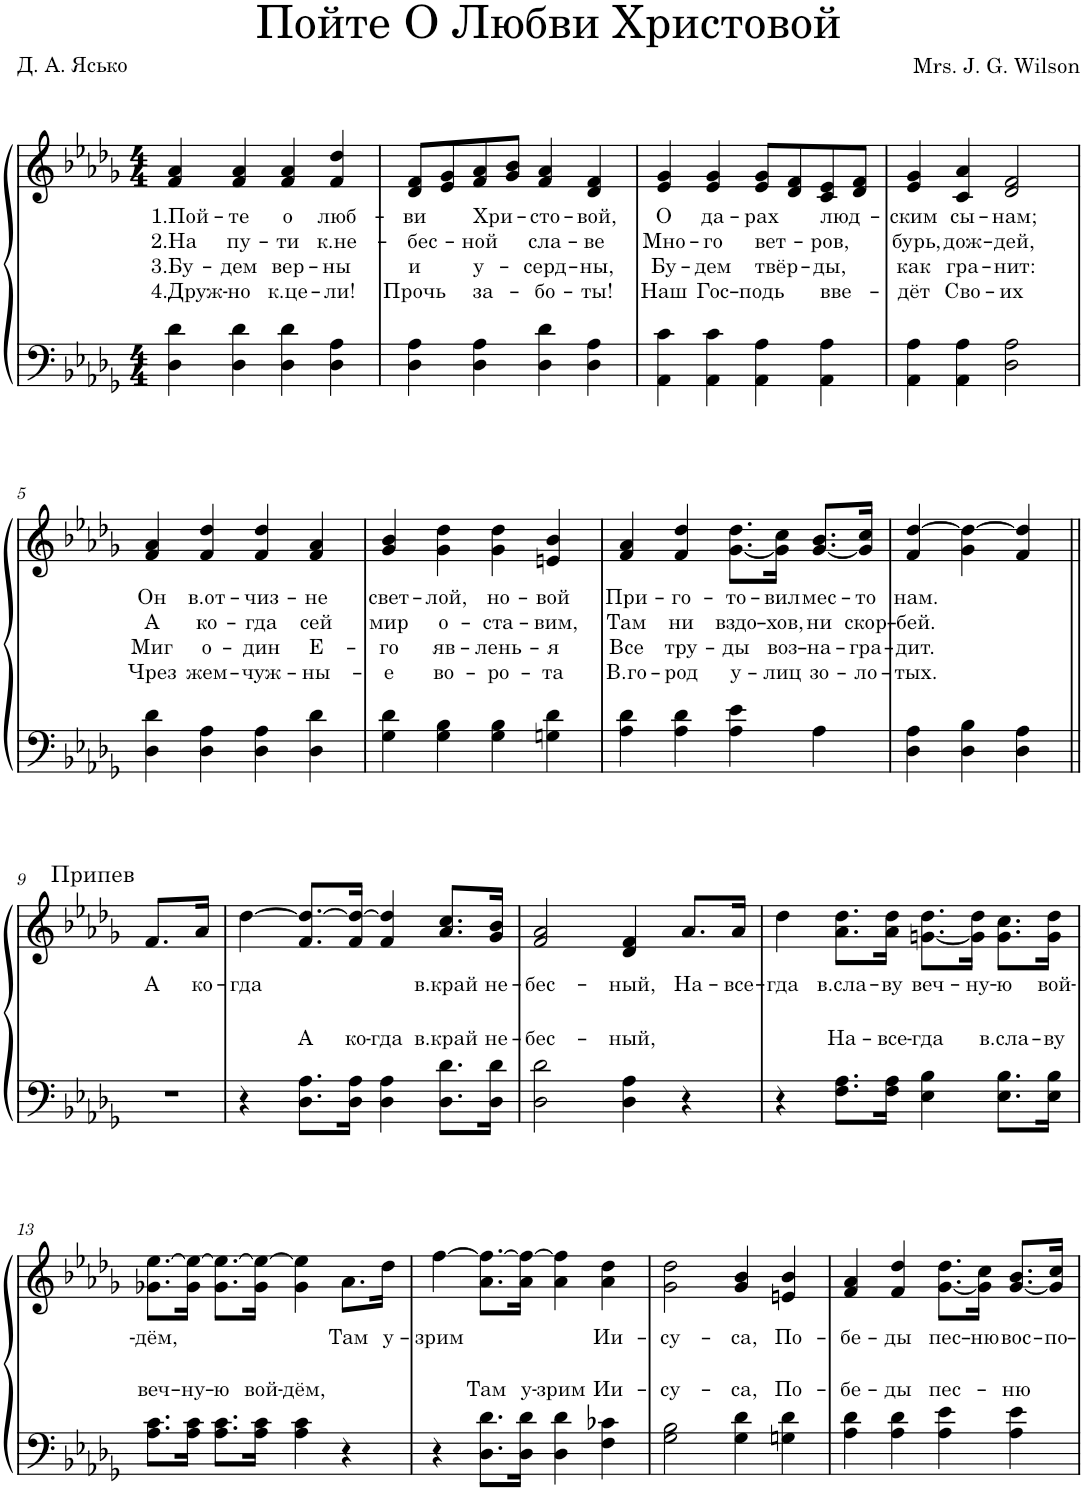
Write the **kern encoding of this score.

**kern	**text	**kern	**text	**text	**text	**text
*part1	*part1	*part1	*part1	*part1	*part1	*part1
*staff2	*staff2	*staff1	*staff1	*staff1	*staff1	*staff1
*I"Piano	*	*	*	*	*	*
*I'Pno.	*	*	*	*	*	*
*clefF4	*	*clefG2	*	*	*	*
*k[b-e-a-d-g-]	*	*k[b-e-a-d-g-]	*	*	*	*
*M4/4	*	*M4/4	*	*	*	*
=1	=1	=1	=1	=1	=1	=1
!	!	!	!LO:LY:b	!LO:LY:b	!LO:LY:b	!LO:LY:b
4D-\ 4d-\	.	4f/ 4a-/	1.Пой-	2.На	3.Бу-	4.Друж-
!	!	!	!LO:LY:b	!LO:LY:b	!LO:LY:b	!LO:LY:b
4D-\ 4d-\	.	4f/ 4a-/	-те	пу-	-дем	-но
!	!	!	!LO:LY:b	!LO:LY:b	!LO:LY:b	!LO:LY:b
4D-\ 4d-\	.	4f/ 4a-/	о	-ти	вер-	к.це-
!	!	!	!LO:LY:b	!LO:LY:b	!LO:LY:b	!LO:LY:b
4D-\ 4A-\	.	4f/ 4dd-/	люб-	к.не-	-ны	-ли!
=2	=2	=2	=2	=2	=2	=2
!	!	!	!LO:LY:b	!LO:LY:b	!LO:LY:b	!LO:LY:b
4D-\ 4A-\	.	8d-/ 8f/L	-ви	-бес-	и	Прочь
.	.	8e-/ 8g-/	.	.	.	.
!	!	!	!LO:LY:b	!LO:LY:b	!LO:LY:b	!LO:LY:b
4D-\ 4A-\	.	8f/ 8a-/	Хри-	-ной	у-	за-
.	.	8g-/ 8b-/J	.	.	.	.
!	!	!	!LO:LY:b	!LO:LY:b	!LO:LY:b	!LO:LY:b
4D-\ 4d-\	.	4f/ 4a-/	-сто-	сла-	-серд-	-бо-
!	!	!	!LO:LY:b	!LO:LY:b	!LO:LY:b	!LO:LY:b
4D-\ 4A-\	.	4d-/ 4f/	-вой,	-ве	-ны,	-ты!
=3	=3	=3	=3	=3	=3	=3
!	!	!	!LO:LY:b	!LO:LY:b	!LO:LY:b	!LO:LY:b
4AA-\ 4c\	.	4e-/ 4g-/	О	Мно-	Бу-	Наш
!	!	!	!LO:LY:b	!LO:LY:b	!LO:LY:b	!LO:LY:b
4AA-\ 4c\	.	4e-/ 4g-/	да-	-го	-дем	Гос-
!	!	!	!LO:LY:b	!LO:LY:b	!LO:LY:b	!LO:LY:b
4AA-\ 4A-\	.	8e-/ 8g-/L	-рах	вет-	твёр-	-подь
.	.	8d-/ 8f/	.	.	.	.
!	!	!	!LO:LY:b	!LO:LY:b	!LO:LY:b	!LO:LY:b
4AA-\ 4A-\	.	8c/ 8e-/	люд-	-ров,	-ды,	вве-
.	.	8d-/ 8f/J	.	.	.	.
=4	=4	=4	=4	=4	=4	=4
!	!	!	!LO:LY:b	!LO:LY:b	!LO:LY:b	!LO:LY:b
4AA-\ 4A-\	.	4e-/ 4g-/	-ским	бурь,	как	-дёт
!	!	!	!LO:LY:b	!LO:LY:b	!LO:LY:b	!LO:LY:b
4AA-\ 4A-\	.	4c/ 4a-/	сы-	дож-	гра-	Сво-
!	!	!	!LO:LY:b	!LO:LY:b	!LO:LY:b	!LO:LY:b
2D-\ 2A-\	.	2d-/ 2f/	-нам;	-дей,	-нит:	-их
!!LO:LB:g=z
=5	=5	=5	=5	=5	=5	=5
!	!	!	!LO:LY:b	!LO:LY:b	!LO:LY:b	!LO:LY:b
4D-\ 4d-\	.	4f/ 4a-/	Он	А	Миг	Чрез
!	!	!	!LO:LY:b	!LO:LY:b	!LO:LY:b	!LO:LY:b
4D-\ 4A-\	.	4f/ 4dd-/	в.от-	ко-	о-	жем-
!	!	!	!LO:LY:b	!LO:LY:b	!LO:LY:b	!LO:LY:b
4D-\ 4A-\	.	4f/ 4dd-/	-чиз-	-гда	-дин	-чуж-
!	!	!	!LO:LY:b	!LO:LY:b	!LO:LY:b	!LO:LY:b
4D-\ 4d-\	.	4f/ 4a-/	-не	сей	Е-	-ны-
=6	=6	=6	=6	=6	=6	=6
!	!	!	!LO:LY:b	!LO:LY:b	!LO:LY:b	!LO:LY:b
4G-\ 4d-\	.	4g-/ 4b-/	свет-	мир	-го	-е
!	!	!	!LO:LY:b	!LO:LY:b	!LO:LY:b	!LO:LY:b
4G-\ 4B-\	.	4g-\ 4dd-\	-лой,	о-	яв-	во-
!	!	!	!LO:LY:b	!LO:LY:b	!LO:LY:b	!LO:LY:b
4G-\ 4B-\	.	4g-\ 4dd-\	но-	-ста-	-лень-	-ро-
!	!	!	!LO:LY:b	!LO:LY:b	!LO:LY:b	!LO:LY:b
4Gn\ 4d-\	.	4en/ 4b-/	-вой	-вим,	-я	-та
=7	=7	=7	=7	=7	=7	=7
!	!	!	!LO:LY:b	!LO:LY:b	!LO:LY:b	!LO:LY:b
4A-\ 4d-\	.	4f/ 4a-/	При-	Там	Все	В.го-
!	!	!	!LO:LY:b	!LO:LY:b	!LO:LY:b	!LO:LY:b
4A-\ 4d-\	.	4f/ 4dd-/	-го-	ни	тру-	-род
!	!	!	!LO:LY:b	!LO:LY:b	!LO:LY:b	!LO:LY:b
4A-\ 4e-\	.	[8.g-\ 8.dd-\L	-то-	вздо-	-ды	у-
!	!	!	!LO:LY:b	!LO:LY:b	!LO:LY:b	!LO:LY:b
.	.	16g-\] 16cc\Jk	-вил	-хов,	воз-	-лиц
!	!	!	!LO:LY:b	!LO:LY:b	!LO:LY:b	!LO:LY:b
4A-\	.	[8.g-/ 8.b-/L	мес-	ни	-на-	зо-
!	!	!	!LO:LY:b	!LO:LY:b	!LO:LY:b	!LO:LY:b
.	.	16g-/] 16cc/Jk	-то	скор-	-гра-	-ло-
=8	=8	=8	=8	=8	=8	=8
!	!	!	!LO:LY:b	!LO:LY:b	!LO:LY:b	!LO:LY:b
4D-\ 4A-\	.	4f/ [4dd-/	нам.	-бей.	-дит.	-тых.
4D-\ 4B-\	.	4g-\ 4dd-\_	.	.	.	.
4D-\ 4A-\	.	4f/ 4dd-/]	.	.	.	.
!!LO:LB:g=z
=9||	=9||	=9||	=9||	=9||	=9||	=9||
!	!	!LO:TX:a:t=Припев	!	!	!	!
!	!	!	!LO:LY:b	!	!	!
1r	.	8.f/L	А	.	.	.
!	!	!	!LO:LY:b	!	!	!
.	.	16a-/Jk	ко-	.	.	.
.	.	2.ryy	.	.	.	.
=10	=10	=10	=10	=10	=10	=10
!	!	!	!LO:LY:b	!	!	!
4r	.	[4dd-\	-гда	.	.	.
!	!LO:LY:a	!	!	!	!	!
8.D-\ 8.A-\L	А	8.f/ 8.dd-/_L	.	.	.	.
!	!LO:LY:a	!	!	!	!	!
16D-\ 16A-\Jk	ко-	16f/ 16dd-/_Jk	.	.	.	.
!	!LO:LY:a	!	!	!	!	!
4D-\ 4A-\	-гда	4f/ 4dd-/]	.	.	.	.
!	!LO:LY:a	!	!LO:LY:b	!	!	!
8.D-\ 8.d-\L	в.край	8.a-/ 8.cc/L	в.край	.	.	.
!	!LO:LY:a	!	!LO:LY:b	!	!	!
16D-\ 16d-\Jk	не-	16g-/ 16b-/Jk	не-	.	.	.
=11	=11	=11	=11	=11	=11	=11
!	!LO:LY:a	!	!LO:LY:b	!	!	!
2D-\ 2d-\	-бес-	2f/ 2a-/	-бес-	.	.	.
!	!LO:LY:a	!	!LO:LY:b	!	!	!
4D-\ 4A-\	-ный,	4d-/ 4f/	-ный,	.	.	.
!	!	!	!LO:LY:b	!	!	!
4r	.	8.a-/L	На-	.	.	.
!	!	!	!LO:LY:b	!	!	!
.	.	16a-/Jk	-все-	.	.	.
=12	=12	=12	=12	=12	=12	=12
!	!	!	!LO:LY:b	!	!	!
4r	.	4dd-\	-гда	.	.	.
!	!LO:LY:a	!	!LO:LY:b	!	!	!
8.F\ 8.A-\L	На-	8.a-\ 8.dd-\L	в.сла-	.	.	.
!	!LO:LY:a	!	!LO:LY:b	!	!	!
16F\ 16A-\Jk	-все-	16a-\ 16dd-\Jk	-ву	.	.	.
!	!LO:LY:a	!	!LO:LY:b	!	!	!
4E-\ 4B-\	-гда	[8.gn\ 8.dd-\L	веч-	.	.	.
!	!	!	!LO:LY:b	!	!	!
.	.	16g\] 16dd-\Jk	-ну-	.	.	.
!	!LO:LY:a	!	!LO:LY:b	!	!	!
8.E-\ 8.B-\L	в.сла-	8.g\ 8.cc\L	-ю	.	.	.
!	!LO:LY:a	!	!LO:LY:b	!	!	!
16E-\ 16B-\Jk	-ву	16g\ 16dd-\Jk	вой-	.	.	.
!!LO:LB:g=z
=13	=13	=13	=13	=13	=13	=13
!	!LO:LY:a	!	!LO:LY:b	!	!	!
8.A-\ 8.c\L	веч-	8.g-X\ [8.ee-\L	-дём,	.	.	.
!	!LO:LY:a	!	!	!	!	!
16A-\ 16c\Jk	-ну-	16g-\ 16ee-\_Jk	.	.	.	.
!	!LO:LY:a	!	!	!	!	!
8.A-\ 8.c\L	-ю	8.g-\ 8.ee-\_L	.	.	.	.
!	!LO:LY:a	!	!	!	!	!
16A-\ 16c\Jk	вой-	16g-\ 16ee-\_Jk	.	.	.	.
!	!LO:LY:a	!	!	!	!	!
4A-\ 4c\	-дём,	4g-\ 4ee-\]	.	.	.	.
!	!	!	!LO:LY:b	!	!	!
4r	.	8.a-\L	Там	.	.	.
!	!	!	!LO:LY:b	!	!	!
.	.	16dd-\Jk	у-	.	.	.
=14	=14	=14	=14	=14	=14	=14
!	!	!	!LO:LY:b	!	!	!
4r	.	[4ff\	-зрим	.	.	.
!	!LO:LY:a	!	!	!	!	!
8.D-\ 8.d-\L	Там	8.a-\ 8.ff\_L	.	.	.	.
!	!LO:LY:a	!	!	!	!	!
16D-\ 16d-\Jk	у-	16a-\ 16ff\_Jk	.	.	.	.
!	!LO:LY:a	!	!	!	!	!
4D-\ 4d-\	-зрим	4a-\ 4ff\]	.	.	.	.
!	!LO:LY:a	!	!LO:LY:b	!	!	!
4F\ 4c-X\	Ии-	4a-\ 4dd-\	Ии-	.	.	.
=15	=15	=15	=15	=15	=15	=15
!	!LO:LY:a	!	!LO:LY:b	!	!	!
2G-\ 2B-\	-су-	2g-\ 2dd-\	-су-	.	.	.
!	!LO:LY:a	!	!LO:LY:b	!	!	!
4G-\ 4d-\	-са,	4g-/ 4b-/	-са,	.	.	.
!	!LO:LY:a	!	!LO:LY:b	!	!	!
4Gn\ 4d-\	По-	4en/ 4b-/	По-	.	.	.
=16	=16	=16	=16	=16	=16	=16
!	!LO:LY:a	!	!LO:LY:b	!	!	!
4A-\ 4d-\	-бе-	4f/ 4a-/	-бе-	.	.	.
!	!LO:LY:a	!	!LO:LY:b	!	!	!
4A-\ 4d-\	-ды	4f/ 4dd-/	-ды	.	.	.
!	!LO:LY:a	!	!LO:LY:b	!	!	!
4A-\ 4e-\	пес-	[8.g-\ 8.dd-\L	пес-	.	.	.
!	!	!	!LO:LY:b	!	!	!
.	.	16g-\] 16cc\Jk	-ню	.	.	.
!	!LO:LY:a	!	!LO:LY:b	!	!	!
4A-\ 4e-\	-ню	[8.g-/ 8.b-/L	вос-	.	.	.
!	!	!	!LO:LY:b	!	!	!
.	.	16g-/] 16cc/Jk	-по-	.	.	.
=	=	=	=	=	=	=
*-	*-	*-	*-	*-	*-	*-
